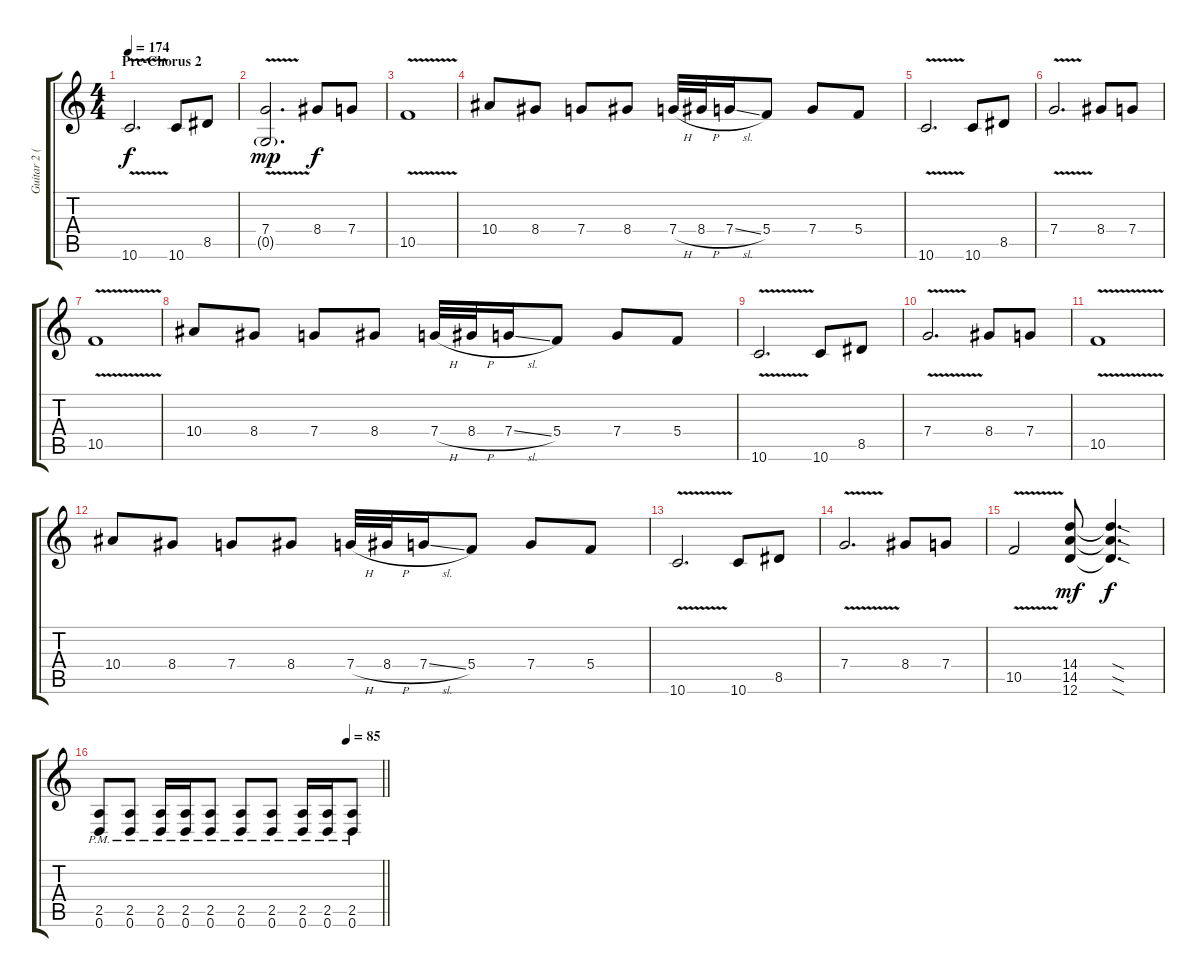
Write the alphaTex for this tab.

\track ("Guitar 2 (Distortion)" "Guitar 2 (") {instrument distortionguitar}
\staff {score tabs}
\tuning (D4 A3 F3 C3 G2 D2) {hide}
\ts (4 4)
\section ("" "Pre-Chorus 2")
\tempo 174
\clef g2
\ks c
10.6{v}.2{d dy f} 10.6.8 8.5.8 |
(7.4{v} 0.5{g}).2{d dy mp} 8.4.8{dy f} 7.4.8 |
10.5{v}.1 |
10.4.8 8.4.8 7.4.8 8.4.8 7.4{h}.32 8.4{h}.32 7.4{sl}.16 5.4.8 7.4.8 5.4.8 |
10.6{v}.2{d} 10.6.8 8.5.8 |
7.4{v}.2{d} 8.4.8 7.4.8 |
10.5{v}.1 |
10.4.8 8.4.8 7.4.8 8.4.8 7.4{h}.32 8.4{h}.32 7.4{sl}.16 5.4.8 7.4.8 5.4.8 |
10.6{v}.2{d} 10.6.8 8.5.8 |
7.4{v}.2{d} 8.4.8 7.4.8 |
10.5{v}.1 |
10.4.8 8.4.8 7.4.8 8.4.8 7.4{h}.32 8.4{h}.32 7.4{sl}.16 5.4.8 7.4.8 5.4.8 |
10.6{v}.2{d} 10.6.8 8.5.8 |
7.4{v}.2{d} 8.4.8 7.4.8 |
10.5{v}.2 (14.4 14.5 12.6).8{dy mf} (14.4{sod t} 14.5{sod t} 12.6{sod t}).4{d dy f} |
\tempo (85 0.875)
\barLineRight lightlight
(2.5{pm} 0.6{pm}).8 (2.5{pm} 0.6{pm}).8 (2.5{pm} 0.6{pm}).16 (2.5{pm} 0.6{pm}).16 (2.5{pm} 0.6{pm}).8 (2.5{pm} 0.6{pm}).8 (2.5{pm} 0.6{pm}).8 (2.5{pm} 0.6{pm}).16 (2.5{pm} 0.6{pm}).16 (2.5{pm} 0.6{pm}).8
